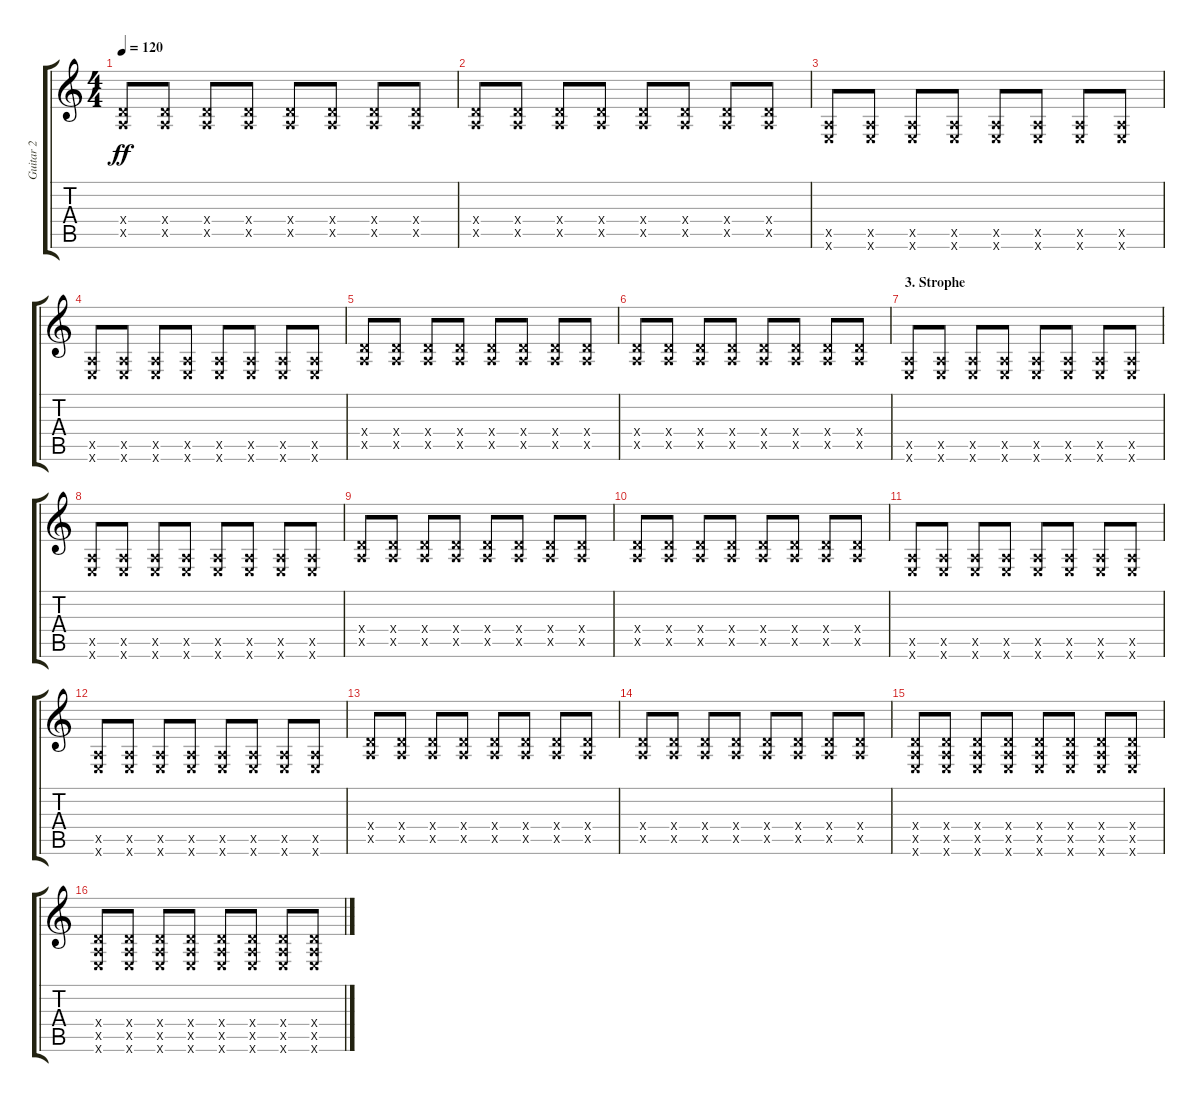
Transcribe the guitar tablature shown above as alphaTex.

\track ("Guitar 2         R" "Guitar 2  ") {instrument distortionguitar}
\staff {score tabs}
\tuning (E4 B3 G3 D3 A2 E2) {hide}
\ts (4 4)
\tempo 120
\clef g2
\ks c
(0.4{x} 0.5{x}).8{dy ff} (0.4{x} 0.5{x}).8 (0.4{x} 0.5{x}).8 (0.4{x} 0.5{x}).8 (0.4{x} 0.5{x}).8 (0.4{x} 0.5{x}).8 (0.4{x} 0.5{x}).8 (0.4{x} 0.5{x}).8 |
(0.4{x} 0.5{x}).8 (0.4{x} 0.5{x}).8 (0.4{x} 0.5{x}).8 (0.4{x} 0.5{x}).8 (0.4{x} 0.5{x}).8 (0.4{x} 0.5{x}).8 (0.4{x} 0.5{x}).8 (0.4{x} 0.5{x}).8 |
(0.5{x} 0.6{x}).8 (0.5{x} 0.6{x}).8 (0.5{x} 0.6{x}).8 (0.5{x} 0.6{x}).8 (0.5{x} 0.6{x}).8 (0.5{x} 0.6{x}).8 (0.5{x} 0.6{x}).8 (0.5{x} 0.6{x}).8 |
(0.5{x} 0.6{x}).8 (0.5{x} 0.6{x}).8 (0.5{x} 0.6{x}).8 (0.5{x} 0.6{x}).8 (0.5{x} 0.6{x}).8 (0.5{x} 0.6{x}).8 (0.5{x} 0.6{x}).8 (0.5{x} 0.6{x}).8 |
(0.4{x} 0.5{x}).8 (0.4{x} 0.5{x}).8 (0.4{x} 0.5{x}).8 (0.4{x} 0.5{x}).8 (0.4{x} 0.5{x}).8 (0.4{x} 0.5{x}).8 (0.4{x} 0.5{x}).8 (0.4{x} 0.5{x}).8 |
(0.4{x} 0.5{x}).8 (0.4{x} 0.5{x}).8 (0.4{x} 0.5{x}).8 (0.4{x} 0.5{x}).8 (0.4{x} 0.5{x}).8 (0.4{x} 0.5{x}).8 (0.4{x} 0.5{x}).8 (0.4{x} 0.5{x}).8 |
\section ("" "3. Strophe")
(0.5{x} 0.6{x}).8 (0.5{x} 0.6{x}).8 (0.5{x} 0.6{x}).8 (0.5{x} 0.6{x}).8 (0.5{x} 0.6{x}).8 (0.5{x} 0.6{x}).8 (0.5{x} 0.6{x}).8 (0.5{x} 0.6{x}).8 |
(0.5{x} 0.6{x}).8 (0.5{x} 0.6{x}).8 (0.5{x} 0.6{x}).8 (0.5{x} 0.6{x}).8 (0.5{x} 0.6{x}).8 (0.5{x} 0.6{x}).8 (0.5{x} 0.6{x}).8 (0.5{x} 0.6{x}).8 |
(0.4{x} 0.5{x}).8 (0.4{x} 0.5{x}).8 (0.4{x} 0.5{x}).8 (0.4{x} 0.5{x}).8 (0.4{x} 0.5{x}).8 (0.4{x} 0.5{x}).8 (0.4{x} 0.5{x}).8 (0.4{x} 0.5{x}).8 |
(0.4{x} 0.5{x}).8 (0.4{x} 0.5{x}).8 (0.4{x} 0.5{x}).8 (0.4{x} 0.5{x}).8 (0.4{x} 0.5{x}).8 (0.4{x} 0.5{x}).8 (0.4{x} 0.5{x}).8 (0.4{x} 0.5{x}).8 |
(0.5{x} 0.6{x}).8 (0.5{x} 0.6{x}).8 (0.5{x} 0.6{x}).8 (0.5{x} 0.6{x}).8 (0.5{x} 0.6{x}).8 (0.5{x} 0.6{x}).8 (0.5{x} 0.6{x}).8 (0.5{x} 0.6{x}).8 |
(0.5{x} 0.6{x}).8 (0.5{x} 0.6{x}).8 (0.5{x} 0.6{x}).8 (0.5{x} 0.6{x}).8 (0.5{x} 0.6{x}).8 (0.5{x} 0.6{x}).8 (0.5{x} 0.6{x}).8 (0.5{x} 0.6{x}).8 |
(0.4{x} 0.5{x}).8 (0.4{x} 0.5{x}).8 (0.4{x} 0.5{x}).8 (0.4{x} 0.5{x}).8 (0.4{x} 0.5{x}).8 (0.4{x} 0.5{x}).8 (0.4{x} 0.5{x}).8 (0.4{x} 0.5{x}).8 |
(0.4{x} 0.5{x}).8 (0.4{x} 0.5{x}).8 (0.4{x} 0.5{x}).8 (0.4{x} 0.5{x}).8 (0.4{x} 0.5{x}).8 (0.4{x} 0.5{x}).8 (0.4{x} 0.5{x}).8 (0.4{x} 0.5{x}).8 |
(0.4{x} 0.5{x} 0.6{x}).8 (0.4{x} 0.5{x} 0.6{x}).8 (0.4{x} 0.5{x} 0.6{x}).8 (0.4{x} 0.5{x} 0.6{x}).8 (0.4{x} 0.5{x} 0.6{x}).8 (0.4{x} 0.5{x} 0.6{x}).8 (0.4{x} 0.5{x} 0.6{x}).8 (0.4{x} 0.5{x} 0.6{x}).8 |
(0.4{x} 0.5{x} 0.6{x}).8 (0.4{x} 0.5{x} 0.6{x}).8 (0.4{x} 0.5{x} 0.6{x}).8 (0.4{x} 0.5{x} 0.6{x}).8 (0.4{x} 0.5{x} 0.6{x}).8 (0.4{x} 0.5{x} 0.6{x}).8 (0.4{x} 0.5{x} 0.6{x}).8 (0.4{x} 0.5{x} 0.6{x}).8
